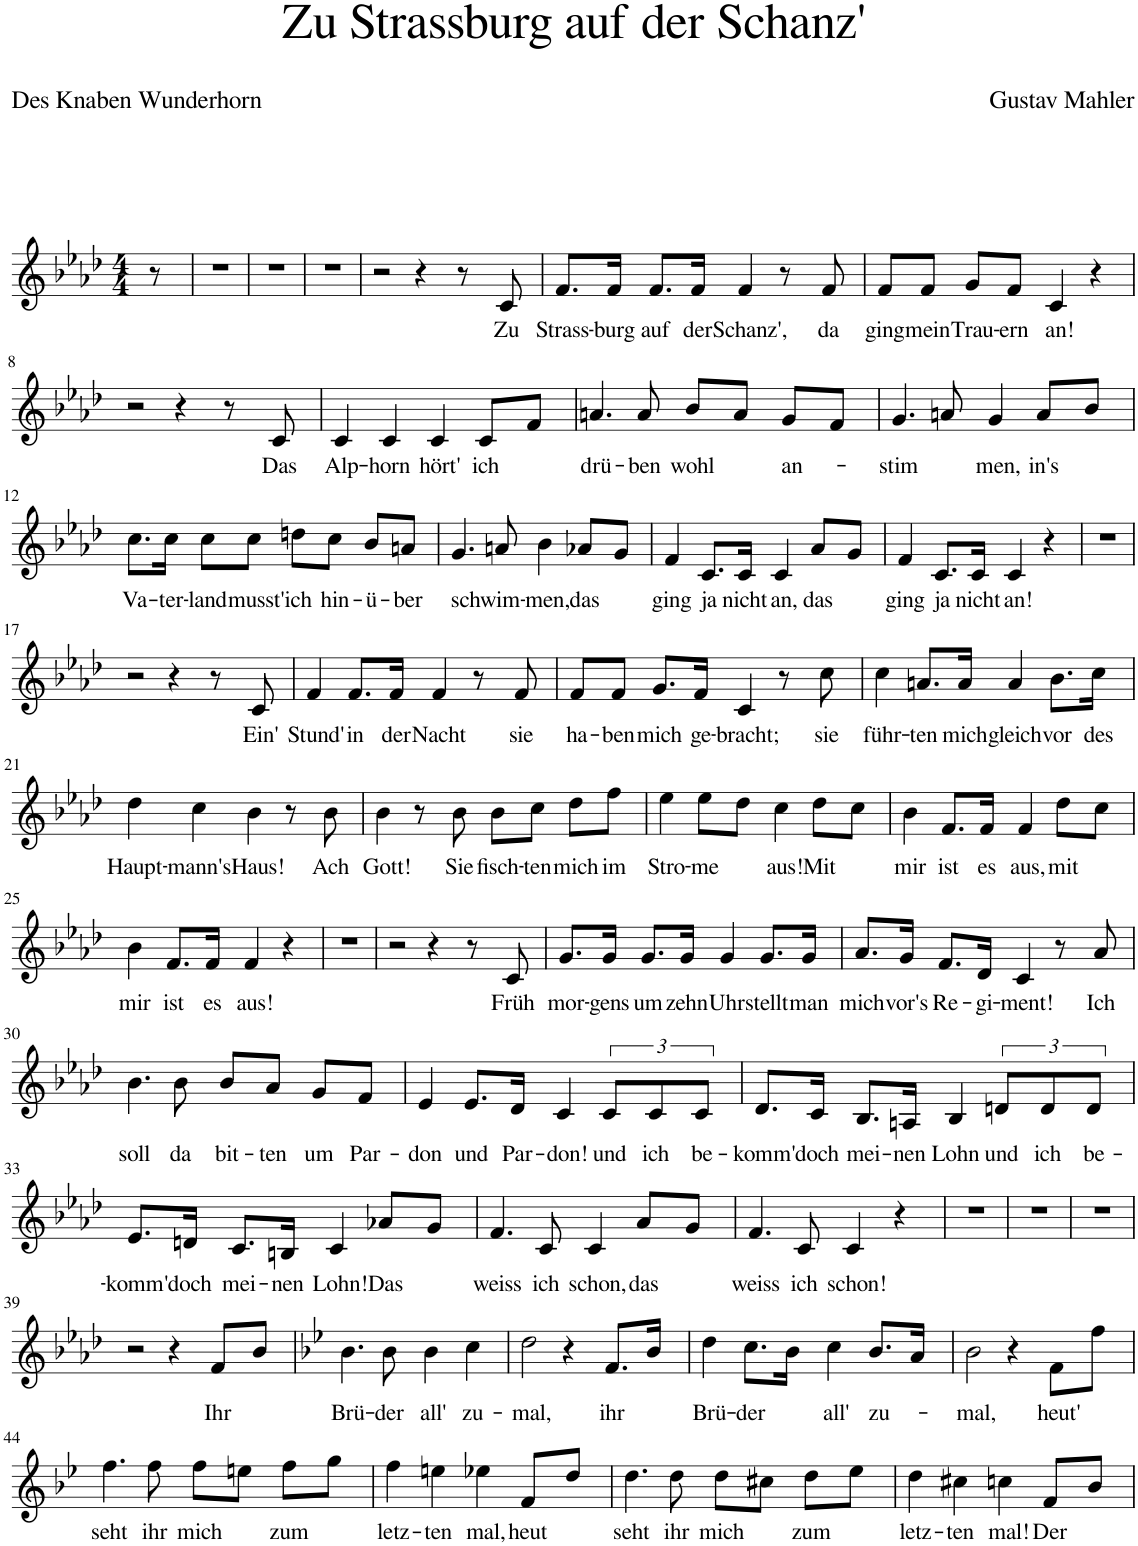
**kern	**text
*part1	*part1
*staff1	*staff1
*I"Piano	*
*I'Pno	*
*clefG2	*
*k[b-e-a-d-]	*
*M4/4	*
=1	=1
8r	.
=2	=2
1r	.
=3	=3
1r	.
=4	=4
1r	.
=5	=5
2r	.
4r	.
8r	.
!	!LO:LY:b
8c/	Zu
=6	=6
!	!LO:LY:b
8.f/L	Strass-
!	!LO:LY:b
16f/Jk	-burg
!	!LO:LY:b
8.f/L	auf
!	!LO:LY:b
16f/Jk	der
!	!LO:LY:b
4f/	Schanz',
8r	.
!	!LO:LY:b
8f/	da
=7	=7
!	!LO:LY:b
8f/L	ging
!	!LO:LY:b
8f/J	mein
!	!LO:LY:b
8g/L	Trau-
!	!LO:LY:b
8f/J	-ern
!	!LO:LY:b
4c/	an!
4r	.
!!LO:LB:g=z
=8	=8
2r	.
4r	.
8r	.
!	!LO:LY:b
8c/	Das
=9	=9
!	!LO:LY:b
4c/	Alp-
!	!LO:LY:b
4c/	-horn
!	!LO:LY:b
4c/	hört'
!	!LO:LY:b
8c/L	ich
8f/J	.
=10	=10
!	!LO:LY:b
4.an/	drü-
!	!LO:LY:b
8a/	-ben
!	!LO:LY:b
8b-/L	wohl
8a/J	.
!	!LO:LY:b
8g/L	an-
8f/J	.
=11	=11
!	!LO:LY:b
4.g/	stim
8an/	.
!	!LO:LY:b
4g/	-men,
!	!LO:LY:b
8a/L	in's
8b-/J	.
!!LO:LB:g=z
=12	=12
!	!LO:LY:b
8.cc\L	Va-
!	!LO:LY:b
16cc\Jk	-ter-
!	!LO:LY:b
8cc\L	-land
!	!LO:LY:b
8cc\J	musst'
!	!LO:LY:b
8ddn\L	ich
!	!LO:LY:b
8cc\J	hin-
!	!LO:LY:b
8b-/L	-ü-
!	!LO:LY:b
8an/J	-ber
=13	=13
!	!LO:LY:b
4.g/	schwim-
8an/	.
!	!LO:LY:b
4b-\	-men,
!	!LO:LY:b
8a-X/L	das
8g/J	.
=14	=14
!	!LO:LY:b
4f/	ging
!	!LO:LY:b
8.c/L	ja
!	!LO:LY:b
16c/Jk	nicht
!	!LO:LY:b
4c/	an,
!	!LO:LY:b
8a-/L	das
8g/J	.
=15	=15
!	!LO:LY:b
4f/	ging
!	!LO:LY:b
8.c/L	ja
!	!LO:LY:b
16c/Jk	nicht
!	!LO:LY:b
4c/	an!
4r	.
=16	=16
1r	.
!!LO:LB:g=z
=17	=17
2r	.
4r	.
8r	.
!	!LO:LY:b
8c/	Ein'
=18	=18
!	!LO:LY:b
4f/	Stund'
!	!LO:LY:b
8.f/L	in
!	!LO:LY:b
16f/Jk	der
!	!LO:LY:b
4f/	Nacht
8r	.
!	!LO:LY:b
8f/	sie
=19	=19
!	!LO:LY:b
8f/L	ha-
!	!LO:LY:b
8f/J	-ben
!	!LO:LY:b
8.g/L	mich
!	!LO:LY:b
16f/Jk	ge-
!	!LO:LY:b
4c/	-bracht;
8r	.
!	!LO:LY:b
8cc\	sie
=20	=20
!	!LO:LY:b
4cc\	führ-
!	!LO:LY:b
8.an/L	-ten
!	!LO:LY:b
16a/Jk	mich
!	!LO:LY:b
4a/	gleich
!	!LO:LY:b
8.b-\L	vor
!	!LO:LY:b
16cc\Jk	des
!!LO:LB:g=z
=21	=21
!	!LO:LY:b
4dd-\	Haupt-
!	!LO:LY:b
4cc\	-mann's
!	!LO:LY:b
4b-\	Haus!
8r	.
!	!LO:LY:b
8b-\	Ach
=22	=22
!	!LO:LY:b
4b-\	Gott!
8r	.
!	!LO:LY:b
8b-\	Sie
!	!LO:LY:b
8b-\L	fisch-
!	!LO:LY:b
8cc\J	-ten
!	!LO:LY:b
8dd-\L	mich
!	!LO:LY:b
8ff\J	im
=23	=23
!	!LO:LY:b
4ee-\	Stro-
!	!LO:LY:b
8ee-\L	-me
8dd-\J	.
!	!LO:LY:b
4cc\	aus!
!	!LO:LY:b
8dd-\L	Mit
8cc\J	.
=24	=24
!	!LO:LY:b
4b-\	mir
!	!LO:LY:b
8.f/L	ist
!	!LO:LY:b
16f/Jk	es
!	!LO:LY:b
4f/	aus,
!	!LO:LY:b
8dd-\L	mit
8cc\J	.
!!LO:LB:g=z
=25	=25
!	!LO:LY:b
4b-\	mir
!	!LO:LY:b
8.f/L	ist
!	!LO:LY:b
16f/Jk	es
!	!LO:LY:b
4f/	aus!
4r	.
=26	=26
1r	.
=27	=27
2r	.
4r	.
8r	.
!	!LO:LY:b
8c/	Früh
=28	=28
!	!LO:LY:b
8.g/L	mor-
!	!LO:LY:b
16g/Jk	-gens
!	!LO:LY:b
8.g/L	um
!	!LO:LY:b
16g/Jk	zehn
!	!LO:LY:b
4g/	Uhr
!	!LO:LY:b
8.g/L	stellt
!	!LO:LY:b
16g/Jk	man
=29	=29
!	!LO:LY:b
8.a-/L	mich
!	!LO:LY:b
16g/Jk	vor's
!	!LO:LY:b
8.f/L	Re-
!	!LO:LY:b
16d-/Jk	-gi-
!	!LO:LY:b
4c/	-ment!
8r	.
!	!LO:LY:b
8a-/	Ich
!!LO:LB:g=z
=30	=30
!	!LO:LY:b
4.b-\	soll
!	!LO:LY:b
8b-\	da
!	!LO:LY:b
8b-/L	bit-
!	!LO:LY:b
8a-/J	-ten
!	!LO:LY:b
8g/L	um
!	!LO:LY:b
8f/J	Par-
=31	=31
!	!LO:LY:b
4e-/	-don
!	!LO:LY:b
8.e-/L	und
!	!LO:LY:b
16d-/Jk	Par-
!	!LO:LY:b
4c/	-don!
!	!LO:LY:b
12c/L	und
!	!LO:LY:b
12c/	ich
!	!LO:LY:b
12c/J	be-
=32	=32
!	!LO:LY:b
8.d-/L	-komm'
!	!LO:LY:b
16c/Jk	doch
!	!LO:LY:b
8.B-/L	mei-
!	!LO:LY:b
16An/Jk	-nen
!	!LO:LY:b
4B-/	Lohn
!	!LO:LY:b
12dn/L	und
!	!LO:LY:b
12d/	ich
!	!LO:LY:b
12d/J	be-
!!LO:LB:g=z
=33	=33
!	!LO:LY:b
8.e-/L	-komm'
!	!LO:LY:b
16dn/Jk	doch
!	!LO:LY:b
8.c/L	mei-
!	!LO:LY:b
16Bn/Jk	-nen
!	!LO:LY:b
4c/	Lohn!
!	!LO:LY:b
8a-X/L	Das
8g/J	.
=34	=34
!	!LO:LY:b
4.f/	weiss
!	!LO:LY:b
8c/	ich
!	!LO:LY:b
4c/	schon,
!	!LO:LY:b
8a-/L	das
8g/J	.
=35	=35
!	!LO:LY:b
4.f/	weiss
!	!LO:LY:b
8c/	ich
!	!LO:LY:b
4c/	schon!
4r	.
=36	=36
1r	.
=37	=37
1r	.
=38	=38
1r	.
!!LO:LB:g=z
=39	=39
2r	.
4r	.
!	!LO:LY:b
8f/L	Ihr
8b-/J	.
=40	=40
*k[b-e-]	*
!	!LO:LY:b
4.b-\	Brü-
!	!LO:LY:b
8b-\	-der
!	!LO:LY:b
4b-\	all'
!	!LO:LY:b
4cc\	zu-
=41	=41
!	!LO:LY:b
2dd\	-mal,
4r	.
!	!LO:LY:b
8.f/L	ihr
16b-/Jk	.
=42	=42
!	!LO:LY:b
4dd\	Brü-
!	!LO:LY:b
8.cc\L	-der
16b-\Jk	.
!	!LO:LY:b
4cc\	all'
!	!LO:LY:b
8.b-/L	zu-
16a/Jk	.
=43	=43
!	!LO:LY:b
2b-\	-mal,
4r	.
!	!LO:LY:b
8f\L	heut'
8ff\J	.
!!LO:LB:g=z
=44	=44
!	!LO:LY:b
4.ff\	seht
!	!LO:LY:b
8ff\	ihr
!	!LO:LY:b
8ff\L	mich
8een\J	.
!	!LO:LY:b
8ff\L	zum
8gg\J	.
=45	=45
!	!LO:LY:b
4ff\	letz-
!	!LO:LY:b
4een\	-ten
!	!LO:LY:b
4ee-X\	mal,
!	!LO:LY:b
8f/L	heut
8dd/J	.
=46	=46
!	!LO:LY:b
4.dd\	seht
!	!LO:LY:b
8dd\	ihr
!	!LO:LY:b
8dd\L	mich
8cc#X\J	.
!	!LO:LY:b
8dd\L	zum
8ee-\J	.
=47	=47
!	!LO:LY:b
4dd\	letz-
!	!LO:LY:b
4cc#X\	-ten
!	!LO:LY:b
4ccn\	mal!
!	!LO:LY:b
8f/L	Der
8b-/J	.
=	=
*-	*-
